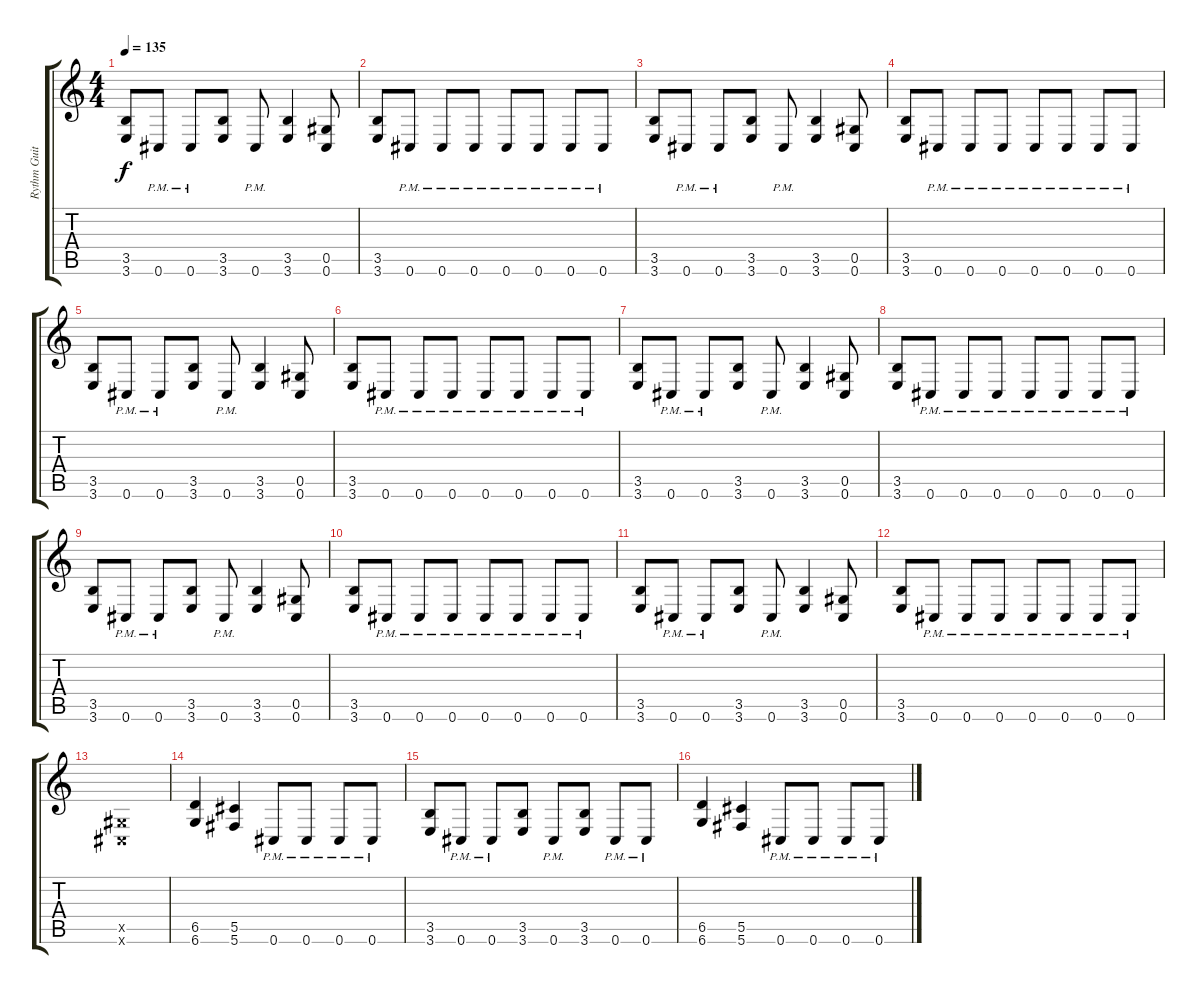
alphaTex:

\track ("Rythm Guitar" "Rythm Guit") {instrument distortionguitar}
\staff {score tabs}
\tuning (Eb4 Bb3 Gb3 Db3 Ab2 Db2) {hide}
\ts (4 4)
\tempo 135
\clef g2
\ks c
(3.5 3.6).8{dy f} 0.6{pm}.8 0.6{pm}.8 (3.5 3.6).8 0.6{pm}.8 (3.5 3.6).4 (0.5 0.6).8 |
(3.5 3.6).8 0.6{pm}.8 0.6{pm}.8 0.6{pm}.8 0.6{pm}.8 0.6{pm}.8 0.6{pm}.8 0.6{pm}.8 |
(3.5 3.6).8 0.6{pm}.8 0.6{pm}.8 (3.5 3.6).8 0.6{pm}.8 (3.5 3.6).4 (0.5 0.6).8 |
(3.5 3.6).8 0.6{pm}.8 0.6{pm}.8 0.6{pm}.8 0.6{pm}.8 0.6{pm}.8 0.6{pm}.8 0.6{pm}.8 |
(3.5 3.6).8 0.6{pm}.8 0.6{pm}.8 (3.5 3.6).8 0.6{pm}.8 (3.5 3.6).4 (0.5 0.6).8 |
(3.5 3.6).8 0.6{pm}.8 0.6{pm}.8 0.6{pm}.8 0.6{pm}.8 0.6{pm}.8 0.6{pm}.8 0.6{pm}.8 |
(3.5 3.6).8 0.6{pm}.8 0.6{pm}.8 (3.5 3.6).8 0.6{pm}.8 (3.5 3.6).4 (0.5 0.6).8 |
(3.5 3.6).8 0.6{pm}.8 0.6{pm}.8 0.6{pm}.8 0.6{pm}.8 0.6{pm}.8 0.6{pm}.8 0.6{pm}.8 |
(3.5 3.6).8 0.6{pm}.8 0.6{pm}.8 (3.5 3.6).8 0.6{pm}.8 (3.5 3.6).4 (0.5 0.6).8 |
(3.5 3.6).8 0.6{pm}.8 0.6{pm}.8 0.6{pm}.8 0.6{pm}.8 0.6{pm}.8 0.6{pm}.8 0.6{pm}.8 |
(3.5 3.6).8 0.6{pm}.8 0.6{pm}.8 (3.5 3.6).8 0.6{pm}.8 (3.5 3.6).4 (0.5 0.6).8 |
(3.5 3.6).8 0.6{pm}.8 0.6{pm}.8 0.6{pm}.8 0.6{pm}.8 0.6{pm}.8 0.6{pm}.8 0.6{pm}.8 |
(0.5{x} 0.6{x}).1 |
(6.5 6.6).4 (5.5 5.6).4 0.6{pm}.8 0.6{pm}.8 0.6{pm}.8 0.6{pm}.8 |
(3.5 3.6).8 0.6{pm}.8 0.6{pm}.8 (3.5 3.6).8 0.6{pm}.8 (3.5 3.6).8 0.6{pm}.8 0.6{pm}.8 |
(6.5 6.6).4 (5.5 5.6).4 0.6{pm}.8 0.6{pm}.8 0.6{pm}.8 0.6{pm}.8
